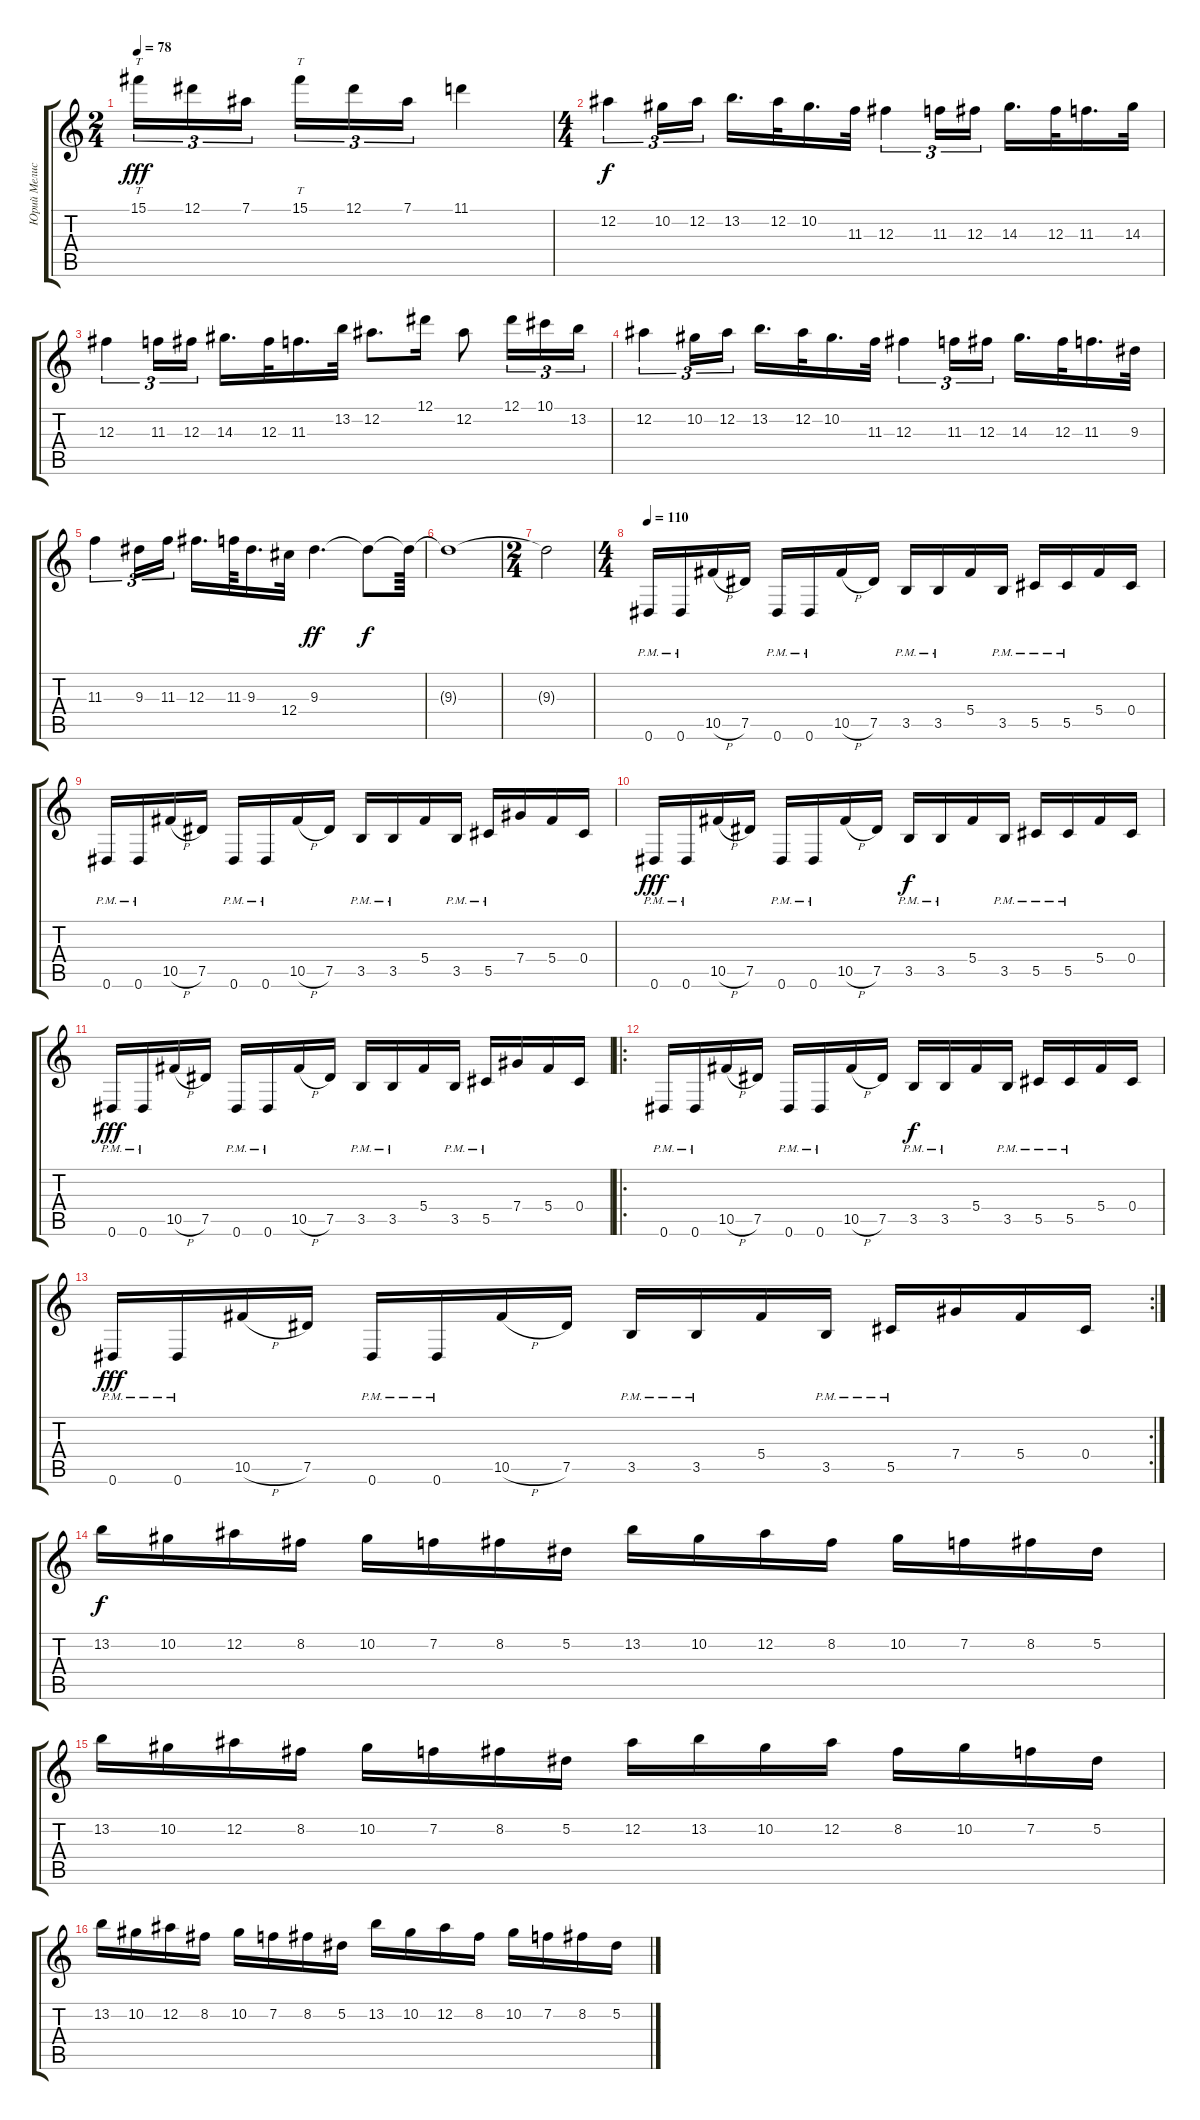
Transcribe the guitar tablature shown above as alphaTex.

\track ("Юрий Мелисов" "Юрий Мелис") {instrument distortionguitar}
\staff {score tabs}
\tuning (Eb4 Bb3 Gb3 Db3 Ab2 Eb2) {hide}
\ts (2 4)
\tempo 78
\clef g2
\ks c
15.1.16{tt tu (3 2) dy fff} 12.1.16{tu (3 2)} 7.1.16{tu (3 2) beam splitsecondary} 15.1.16{tt tu (3 2)} 12.1.16{tu (3 2)} 7.1.16{tu (3 2)} 11.1.4 |
\ts (4 4)
12.2.4{tu (3 2) dy f} 10.2.16{tu (3 2)} 12.2.16{tu (3 2)} 13.2.16{d} 12.2.32 10.2.16{d} 11.3.32 12.3.4{tu (3 2)} 11.3.16{tu (3 2)} 12.3.16{tu (3 2)} 14.3.16{d} 12.3.32 11.3.16{d} 14.3.32 |
12.3.4{tu (3 2)} 11.3.16{tu (3 2)} 12.3.16{tu (3 2)} 14.3.16{d} 12.3.32 11.3.16{d} 13.2.32 12.2.8{d} 12.1.16 12.2.8 12.1.16{tu (3 2)} 10.1.16{tu (3 2)} 13.2.16{tu (3 2)} |
12.2.4{tu (3 2)} 10.2.16{tu (3 2)} 12.2.16{tu (3 2)} 13.2.16{d} 12.2.32 10.2.16{d} 11.3.32 12.3.4{tu (3 2)} 11.3.16{tu (3 2)} 12.3.16{tu (3 2)} 14.3.16{d} 12.3.32 11.3.16{d} 9.3.32 |
11.3.4{tu (3 2)} 9.3.16{tu (3 2)} 11.3.16{tu (3 2)} 12.3.16{d} 11.3.64 9.3.16{d} 12.4.32 9.3.4{d dy ff volume 0} 9.3{t}.8{dy f} 9.3{t}.64 |
9.3{t}.1 |
\ts (2 4)
9.3{t}.2 |
\ts (4 4)
\tempo 110
0.6{pm}.16{volume 13} 0.6{pm}.16 10.5{h}.16 7.5.16 0.6{pm}.16{volume 13} 0.6{pm}.16 10.5{h}.16 7.5.16 3.5{pm}.16 3.5{pm}.16 5.4.16 3.5{pm}.16 5.5{pm}.16 5.5{pm}.16 5.4.16 0.4.16 |
0.6{pm}.16 0.6{pm}.16 10.5{h}.16 7.5.16 0.6{pm}.16 0.6{pm}.16 10.5{h}.16 7.5.16 3.5{pm}.16 3.5{pm}.16 5.4.16 3.5{pm}.16 5.5{pm}.16 7.4.16 5.4.16 0.4.16 |
0.6{pm}.16{dy fff} 0.6{pm}.16 10.5{h}.16 7.5.16 0.6{pm}.16 0.6{pm}.16 10.5{h}.16 7.5.16 3.5{pm}.16{dy f} 3.5{pm}.16 5.4.16 3.5{pm}.16 5.5{pm}.16 5.5{pm}.16 5.4.16 0.4.16 |
0.6{pm}.16{dy fff} 0.6{pm}.16 10.5{h}.16 7.5.16 0.6{pm}.16 0.6{pm}.16 10.5{h}.16 7.5.16 3.5{pm}.16 3.5{pm}.16 5.4.16 3.5{pm}.16 5.5{pm}.16 7.4.16 5.4.16 0.4.16 |
\ro
0.6{pm}.16 0.6{pm}.16 10.5{h}.16 7.5.16 0.6{pm}.16 0.6{pm}.16 10.5{h}.16 7.5.16 3.5{pm}.16{dy f} 3.5{pm}.16 5.4.16 3.5{pm}.16 5.5{pm}.16 5.5{pm}.16 5.4.16 0.4.16 |
\rc 2
0.6{pm}.16{dy fff} 0.6{pm}.16 10.5{h}.16 7.5.16 0.6{pm}.16 0.6{pm}.16 10.5{h}.16 7.5.16 3.5{pm}.16 3.5{pm}.16 5.4.16 3.5{pm}.16 5.5{pm}.16 7.4.16 5.4.16 0.4.16 |
13.2.16{dy f} 10.2.16 12.2.16 8.2.16 10.2.16 7.2.16 8.2.16 5.2.16 13.2.16 10.2.16 12.2.16 8.2.16 10.2.16 7.2.16 8.2.16 5.2.16 |
13.2.16 10.2.16 12.2.16 8.2.16 10.2.16 7.2.16 8.2.16 5.2.16 12.2.16 13.2.16 10.2.16 12.2.16 8.2.16 10.2.16 7.2.16 5.2.16 |
13.2.16 10.2.16 12.2.16 8.2.16 10.2.16 7.2.16 8.2.16 5.2.16 13.2.16 10.2.16 12.2.16 8.2.16 10.2.16 7.2.16 8.2.16 5.2.16
